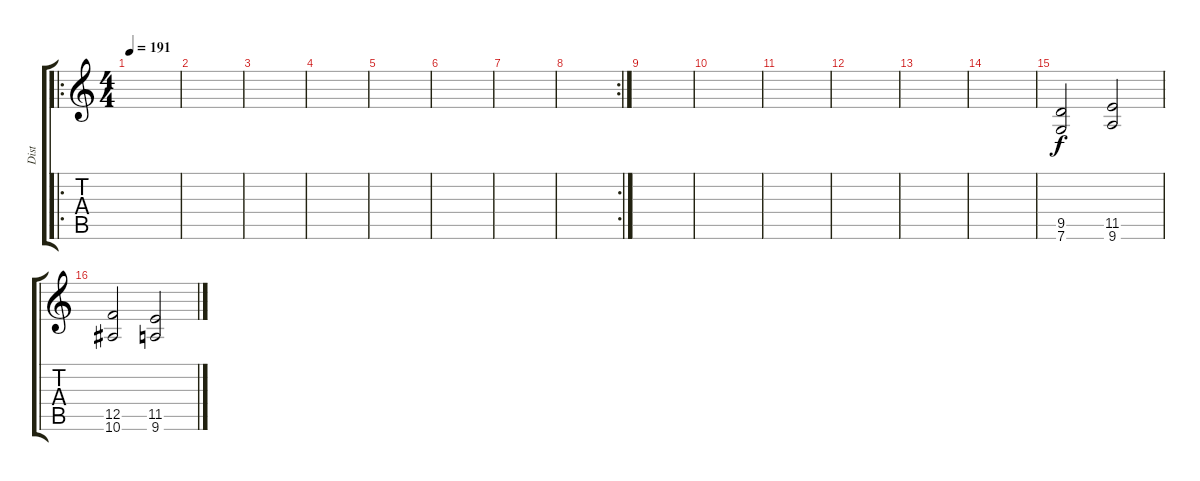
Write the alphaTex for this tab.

\track ("Dist" "Dist") {instrument distortionguitar}
\staff {score tabs}
\tuning (C4 G3 Eb3 Bb2 F2 C2) {hide}
\ro
\ts (4 4)
\tempo 191
\clef g2
\ks c
|
|
|
|
|
|
|
\rc 2
|
|
|
|
|
|
|
(9.5 7.6).2 (11.5 9.6).2 |
(12.5 10.6).2 (11.5 9.6).2
